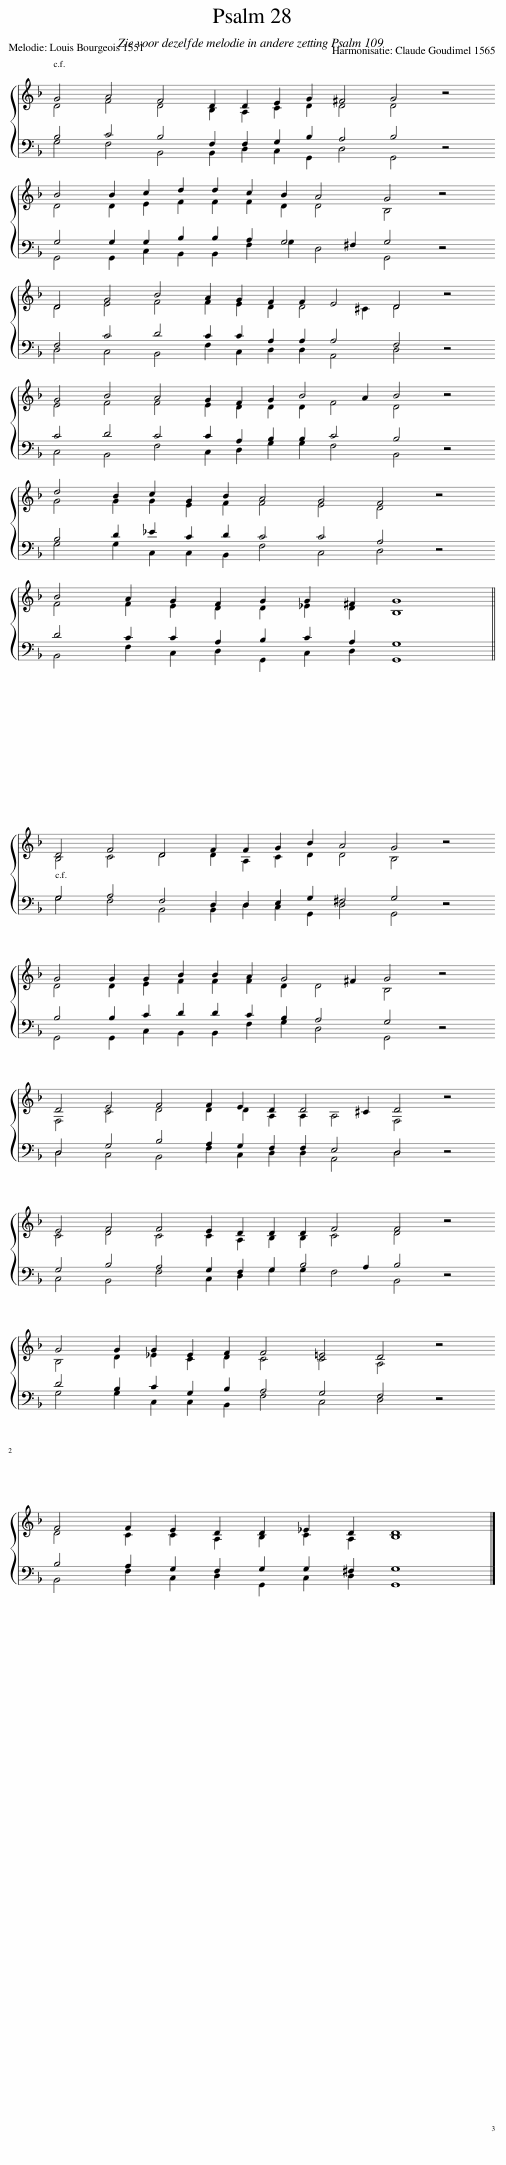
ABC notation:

X:1
%%score { ( 1 2 ) | ( 3 4 ) }
L:1/8
M:16/4
I:linebreak $
K:F
V:1 treble
V:2 treble
V:3 bass
V:4 bass
V:1
 G4 A4 F4 D2 D2 E2 G2 ^F4 G4 z4 |$ B4 B2 c2 d2 d2 c2 B2 A4 G4 z4 |$ D4 G4 B4 A2 G2 F2 F2 E4 D4 z4 |$ G4 B4 A4 G2 F2 G2 B4 A2 B4 z4 |$ d4 B2 c2 G2 B2 A4 G4 F4 z4 |$ %5
 B4 A2 G2 F2 G2 G2 ^F2 G8 ||$ D4 F4 D4 F2 F2 G2 B2 A4 G4 z4 |$ G4 G2 G2 B2 B2 A2 G4 ^F2 G4 z4 |$ D4 E4 F4 F2 E2 D2 D4 ^C2 D4 z4 |$ E4 F4 F4 E2 D2 D2 D2 F4 F4 z4 |$ %10
 G4 G2 G2 _E2 F2 F4 =E4 D4 z4 |$ F4 F2 E2 D2 D2 _E2 D2 D8 |] %12
V:2
 D4 F4 D4 B,2 A,2 C2 D2 D4 D4 x4 |$ D4 D2 E2 F2 F2 F2 D2 D4 B,4 x4 |$ D4 E4 F4 F2 E2 D2 D4 ^C2 D4 x4 |$ E4 F4 F4 E2 D2 D2 D2 F4 D4 x4 |$ G4 G2 G2 E2 F2 F4 E4 D4 x4 |$ %5
 F4 F2 E2 D2 D2 _E2 D2 B,8 ||$ B,4 C4 D4 D2 A,2 C2 D2 D4 B,4 x4 |$ D4 D2 E2 F2 F2 F2 D2 D4 B,4 x4 |$ F,4 C4 D4 D2 D2 A,2 A,2 A,4 F,4 x4 |$ C4 D4 C4 C2 A,2 B,2 B,2 C4 D4 x4 |$ %10
 B,4 D2 _E2 C2 D2 C4 C4 A,4 x4 |$ D4 C2 C2 A,2 B,2 C2 A,2 B,8 |] %12
V:3
 B,4 C4 B,4 F,2 F,2 G,2 B,2 A,4 B,4 z4 |$ G,4 G,2 G,2 B,2 B,2 A,2 G,4 ^F,2 G,4 z4 |$ F,4 C4 D4 C2 C2 A,2 A,2 A,4 F,4 z4 |$ C4 D4 C4 C2 A,2 B,2 B,2 C4 B,4 z4 |$ B,4 D2 _E2 C2 D2 C4 C4 A,4 z4 |$ %5
 D4 C2 C2 A,2 B,2 C2 A,2 G,8 ||$ G,4 A,4 F,4 D,2 D,2 E,2 G,2 ^F,4 G,4 z4 |$ B,4 B,2 C2 D2 D2 C2 B,2 A,4 G,4 z4 |$ D,4 G,4 B,4 A,2 G,2 F,2 F,2 E,4 D,4 z4 |$ G,4 B,4 A,4 G,2 F,2 G,2 B,4 A,2 B,4 z4 |$ %10
 D4 B,2 C2 G,2 B,2 A,4 G,4 F,4 z4 |$ B,4 A,2 G,2 F,2 G,2 G,2 ^F,2 G,8 |] %12
V:4
 G,4 F,4 B,,4 B,,2 D,2 C,2 G,,2 D,4 G,,4 x4 |$ G,,4 G,,2 C,2 B,,2 B,,2 F,2 G,2 D,4 G,,4 x4 |$ D,4 C,4 B,,4 F,2 C,2 D,2 D,2 A,,4 D,4 x4 |$ C,4 B,,4 F,4 C,2 D,2 G,2 G,2 F,4 B,,4 x4 |$ G,4 G,2 C,2 C,2 B,,2 F,4 C,4 D,4 x4 |$ %5
 B,,4 F,2 C,2 D,2 G,,2 C,2 D,2 G,,8 ||$ G,4 F,4 B,,4 B,,2 D,2 C,2 G,,2 D,4 G,,4 x4 |$ G,,4 G,,2 C,2 B,,2 B,,2 F,2 G,2 D,4 G,,4 x4 |$ D,4 C,4 B,,4 F,2 C,2 D,2 D,2 A,,4 D,4 x4 |$ C,4 B,,4 F,4 C,2 D,2 G,2 G,2 F,4 B,,4 x4 |$ %10
 G,4 G,2 C,2 C,2 B,,2 F,4 C,4 D,4 x4 |$ B,,4 F,2 C,2 D,2 G,,2 C,2 D,2 G,,8 |] %12
